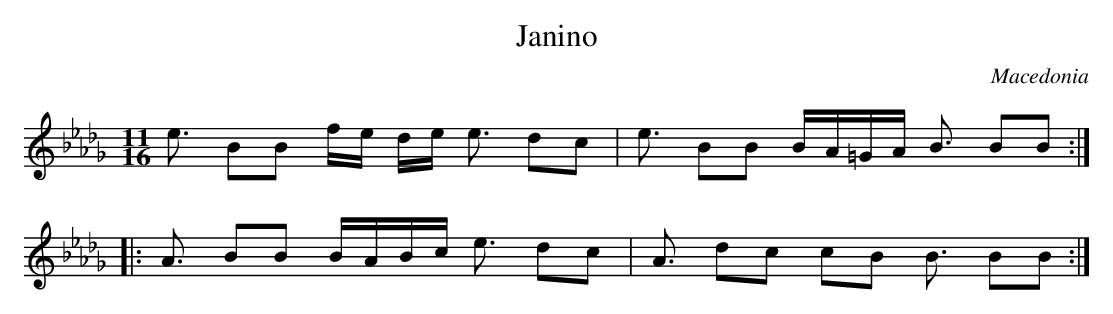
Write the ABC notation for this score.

X:1
T:Janino
O:Macedonia
M:11/16
K:Bbm
e3 B2B2 fe de e3 d2c2|e3 B2B2 BA=GA B3 B2B2::
A3 B2B2 BABc e3 d2c2|A3 d2c2 c2B2 B3 B2B2:|
